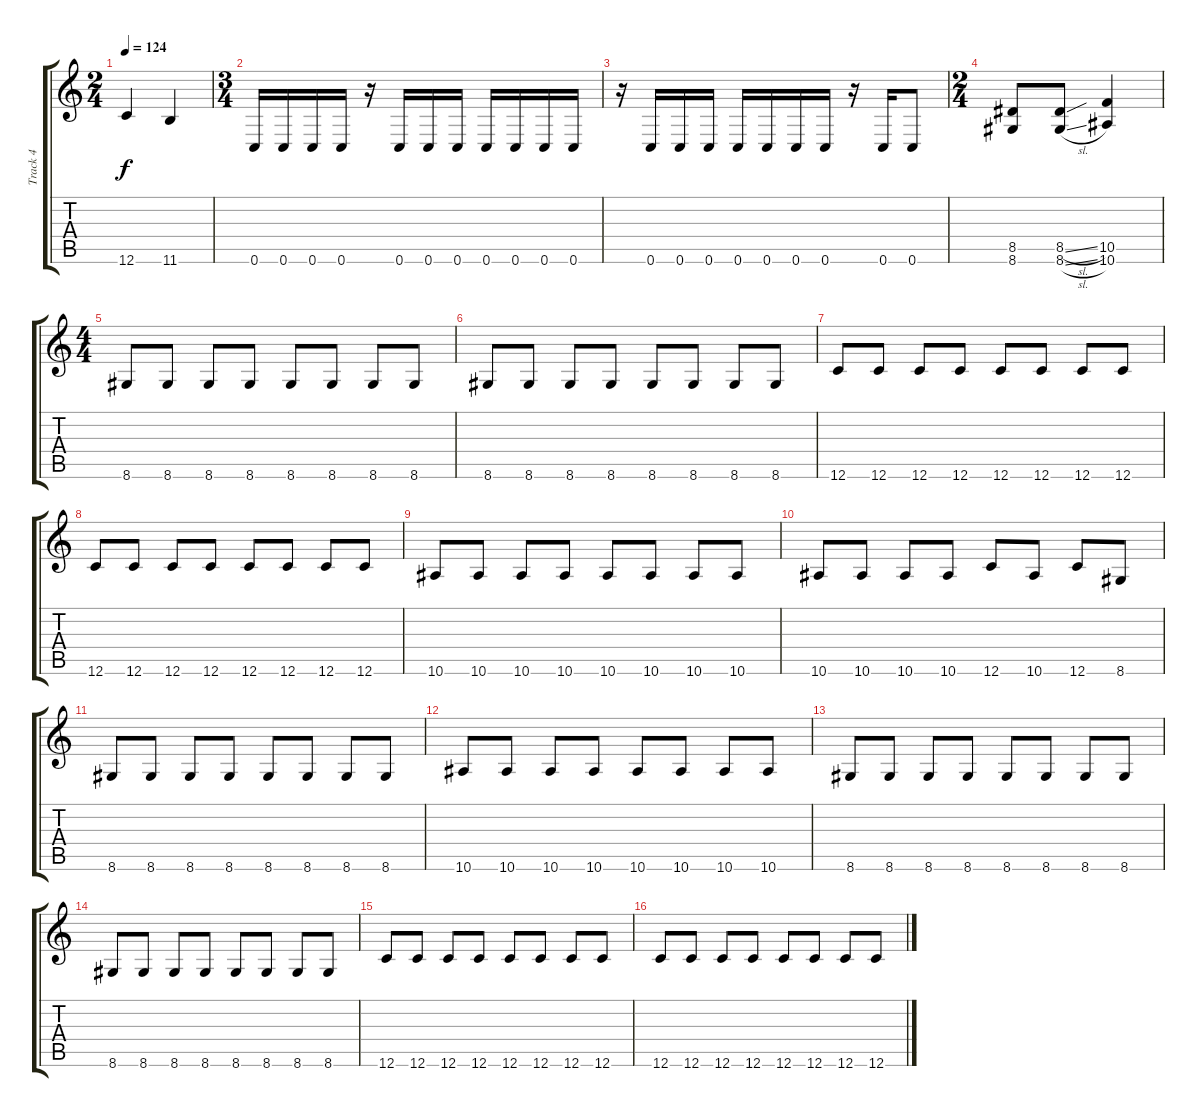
\track ("Track 4" "Track 4") {instrument electricbasspick}
\staff {score tabs}
\tuning (D4 A3 F3 C3 G2 C2) {hide}
\ts (2 4)
\tempo 124
\clef g2
\ks c
12.6.4{dy f} 11.6.4 |
\ts (3 4)
0.6.16 0.6.16 0.6.16 0.6.16 r.16 0.6.16 0.6.16 0.6.16 0.6.16 0.6.16 0.6.16 0.6.16 |
r.16 0.6.16 0.6.16 0.6.16 0.6.16 0.6.16 0.6.16 0.6.16 r.16 0.6.16 0.6.8 |
\ts (2 4)
(8.5 8.6).8 (8.5{sl} 8.6{sl}).8 (10.5 10.6).4 |
\ts (4 4)
8.6.8 8.6.8 8.6.8 8.6.8 8.6.8 8.6.8 8.6.8 8.6.8 |
8.6.8 8.6.8 8.6.8 8.6.8 8.6.8 8.6.8 8.6.8 8.6.8 |
12.6.8 12.6.8 12.6.8 12.6.8 12.6.8 12.6.8 12.6.8 12.6.8 |
12.6.8 12.6.8 12.6.8 12.6.8 12.6.8 12.6.8 12.6.8 12.6.8 |
10.6.8 10.6.8 10.6.8 10.6.8 10.6.8 10.6.8 10.6.8 10.6.8 |
10.6.8 10.6.8 10.6.8 10.6.8 12.6.8 10.6.8 12.6.8 8.6.8 |
8.6.8 8.6.8 8.6.8 8.6.8 8.6.8 8.6.8 8.6.8 8.6.8 |
10.6.8 10.6.8 10.6.8 10.6.8 10.6.8 10.6.8 10.6.8 10.6.8 |
8.6.8 8.6.8 8.6.8 8.6.8 8.6.8 8.6.8 8.6.8 8.6.8 |
8.6.8 8.6.8 8.6.8 8.6.8 8.6.8 8.6.8 8.6.8 8.6.8 |
12.6.8 12.6.8 12.6.8 12.6.8 12.6.8 12.6.8 12.6.8 12.6.8 |
12.6.8 12.6.8 12.6.8 12.6.8 12.6.8 12.6.8 12.6.8 12.6.8
